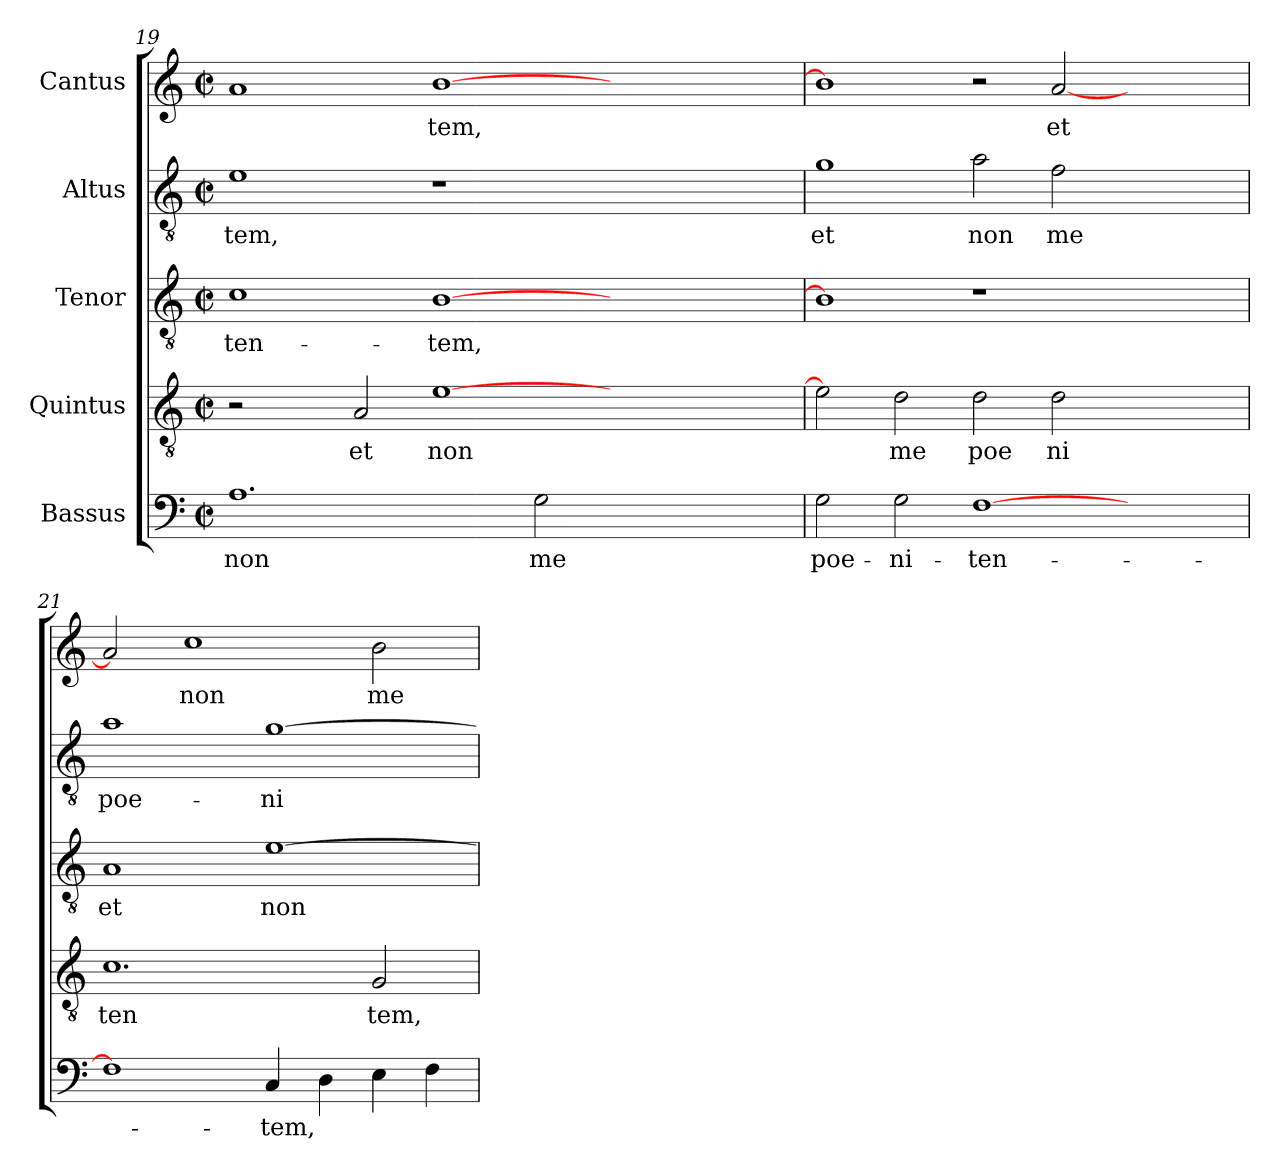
**kern	**text	**kern	**text	**kern	**text	**kern	**text	**kern	**text
*part5	*part5	*part4	*part4	*part3	*part3	*part2	*part2	*part1	*part1
*staff5	*staff5	*staff4	*staff4	*staff3	*staff3	*staff2	*staff2	*staff1	*staff1
*I"Bassus	*	*I"Quintus	*	*I"Tenor	*	*I"Altus	*	*I"Cantus	*
!!LO:PB:g=z
*clefF4	*	*clefGv2	*	*clefGv2	*	*clefGv2	*	*clefG2	*
*M2/2	*	*M2/2	*	*M2/2	*	*M2/2	*	*M2/2	*
*met(c|)	*	*met(c|)	*	*met(c|)	*	*met(c|)	*	*met(c|)	*
=19	=19	=19	=19	=19	=19	=19	=19	=19	=19
!	!LO:LY:b:cj	!	!	!	!LO:LY:b:cj	!	!LO:LY:b:cj	!	!
*	*	*	*	*	*	*	*	*^	*
1.A	non	2r	.	1c	-ten-	1e	-tem,	1a	4ryy	.
.	.	.	.	.	.	.	.	.	16ryy	.
.	.	.	.	.	.	.	.	.	64ryy	.
.	.	.	.	.	.	.	.	.	1ryy	.
!	!	!	!LO:LY:b:cj	!	!	!	!	!	!	!
.	.	2A/	et	.	.	.	.	.	.	.
!	!	!	!LO:LY:b	!	!LO:LY:b	!LO:N:vis=1	!	!	!	!LO:LY:b
.	.	[>1e	non	[>1B	-tem,	0r	.	[>1b	.	tem,
.	.	.	.	.	.	.	.	.	1ryy	.
!	!LO:LY:b:cj	!	!	!	!	!	!	!	!	!
2G\	me	.	.	.	.	.	.	.	.	.
1ryy	.	1ryy	.	1ryy	.	.	.	1ryy	.	.
.	.	.	.	.	.	.	.	.	2ryy	.
.	.	.	.	.	.	.	.	.	8ryy	.
.	.	.	.	.	.	.	.	.	32.ryy	.
=20	=20	=20	=20	=20	=20	=20	=20	=20	=20	=20
!	!LO:LY:b:cj	!	!	!	!	!	!LO:LY:b:cj	!	!	!
*	*	*	*	*	*	*	*	*v	*v	*
2G\	poe-	2e\]	.	1B]	.	1g	et	1b]	.
!	!LO:LY:b:cj	!	!LO:LY:b:cj	!	!	!	!	!	!
2G\	-ni-	2d\	me	.	.	.	.	.	.
!	!LO:LY:b:cj	!	!LO:LY:b:cj	!LO:N:vis=1	!	!	!LO:LY:b:cj	!	!
[>1F	-ten-	2d\	poe	0r	.	2a\	non	2r	.
!	!	!	!LO:LY:b:cj	!	!	!	!LO:LY:b:cj	!	!LO:LY:b:cj
.	.	2d\	ni	.	.	2f\	me	[<2a/	et
1ryy	.	1ryy	.	.	.	1ryy	.	1ryy	.
=21	=21	=21	=21	=21	=21	=21	=21	=21	=21
!	!	!	!LO:LY:b:cj	!	!LO:LY:b:cj	!	!LO:LY:b:cj	!	!
1F]	.	1.c	ten	1A	et	1a	poe-	2a/]	.
!	!	!	!	!	!	!	!	!	!LO:LY:b:cj
.	.	.	.	.	.	.	.	1cc	non
!	!LO:LY:b	!	!	!	!LO:LY:b	!	!LO:LY:b:cj	!	!
4C/	-tem,	.	.	[>1e	non	[>1g	-ni-	.	.
4D\	.	.	.	.	.	.	.	.	.
!	!	!	!LO:LY:b:cj	!	!	!	!	!	!LO:LY:b:cj
4E\	.	2G/	tem,	.	.	.	.	2b\	me
4F\	.	.	.	.	.	.	.	.	.
=	=	=	=	=	=	=	=	=	=
*-	*-	*-	*-	*-	*-	*-	*-	*-	*-
